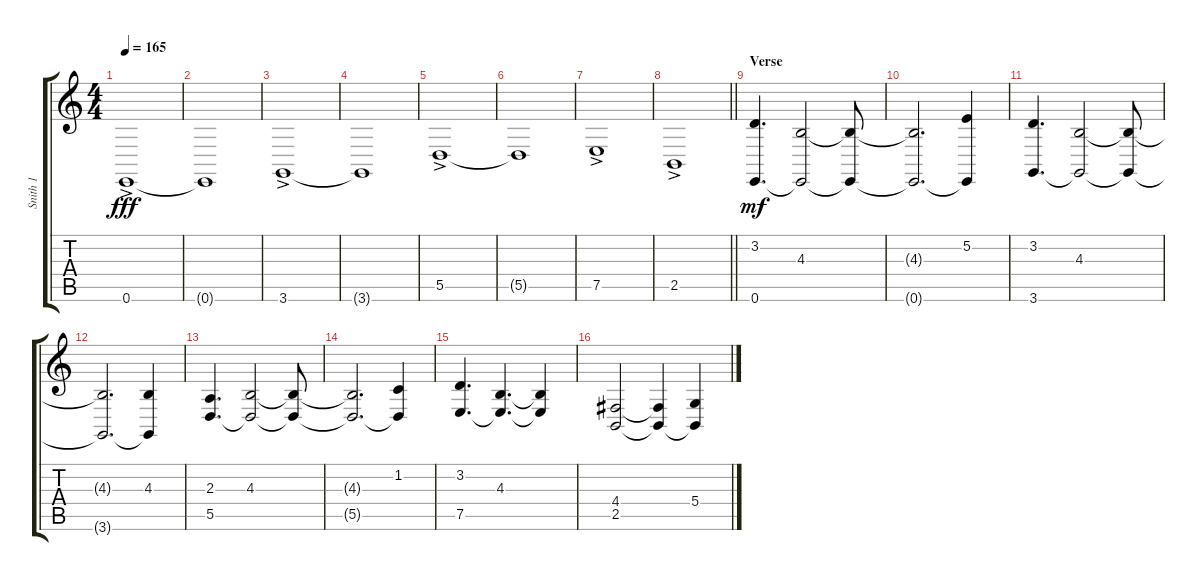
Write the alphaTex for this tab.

\track ("Snith 1" "Snith 1") {instrument lead2sawtooth}
\staff {score tabs}
\tuning (E4 B3 G3 D3 A2 E2) {hide}
\ts (4 4)
\tempo 165
\clef g2
\ks c
0.6{ac}.1{dy fff} |
0.6{t}.1 |
3.6{ac}.1 |
3.6{t}.1 |
5.5{ac}.1 |
5.5{t}.1 |
7.5{ac}.1 |
\barLineRight lightlight
2.5{ac}.1 |
\section ("" "Verse")
(3.2 0.6).4{d dy mf} (4.3 0.6{t}).2 (4.3{t} 0.6{t}).8 |
(4.3{t} 0.6{t}).2{d} (5.2 0.6{t}).4 |
(3.2 3.6).4{d} (4.3 3.6{t}).2 (4.3{t} 3.6{t}).8 |
(4.3{t} 3.6{t}).2{d} (4.3 3.6{t}).4 |
(2.3 5.5).4{d} (4.3 5.5{t}).2 (4.3{t} 5.5{t}).8 |
(4.3{t} 5.5{t}).2{d} (1.2 5.5{t}).4 |
(3.2 7.5).4{d} (4.3 7.5{t}).4{d} (4.3{t} 7.5{t}).4 |
(4.4 2.5).2 (4.4{t} 2.5{t}).4 (5.4 2.5{t}).4
